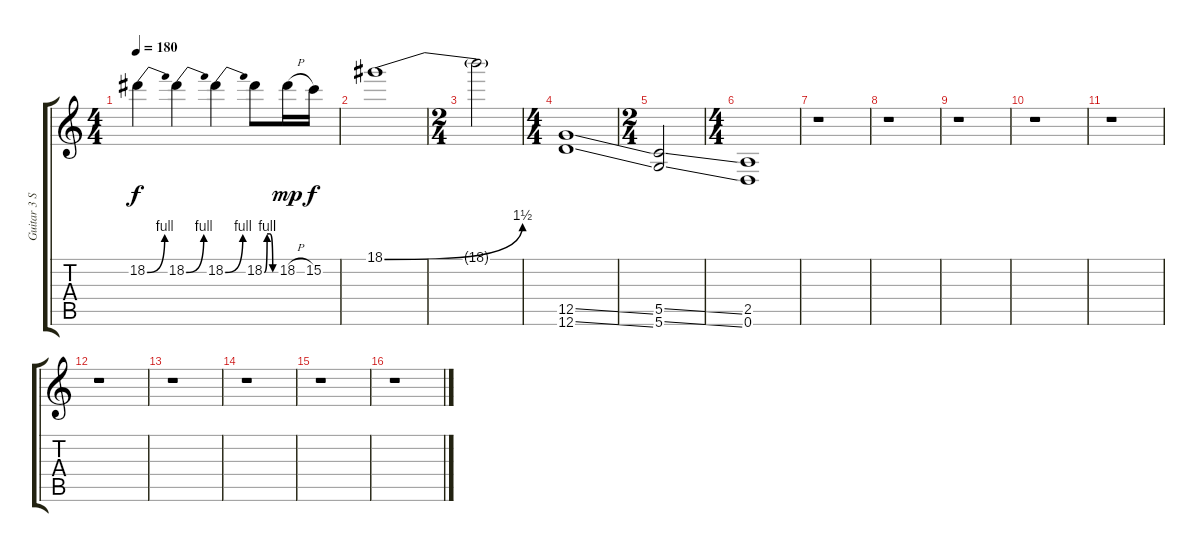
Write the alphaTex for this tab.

\track ("Guitar 3 Solo" "Guitar 3 S") {instrument distortionguitar}
\staff {score tabs}
\tuning (D4 A3 F3 C3 G2 D2) {hide}
\ts (4 4)
\tempo 180
\clef g2
\ks c
18.2{be (bend 0 0 60 4)}.4{dy f} 18.2{be (bend 0 0 60 4)}.4 18.2{be (bend 0 0 60 4)}.4 18.2{be (custom 0 0 15 4 30 4 45 0 60 0)}.8 18.2{h}.16{dy mp} 15.2.16{dy f} |
18.1{be (bend 0 0 60 6)}.1 |
\ts (2 4)
18.1{t}.2 |
\ts (4 4)
(12.5{ss} 12.6{ss}).1 |
\ts (2 4)
(5.5{ss} 5.6{ss}).2 |
\ts (4 4)
(2.5 0.6).1 |
r.1 |
r.1 |
r.1 |
r.1 |
r.1 |
r.1 |
r.1 |
r.1 |
r.1 |
r.1
